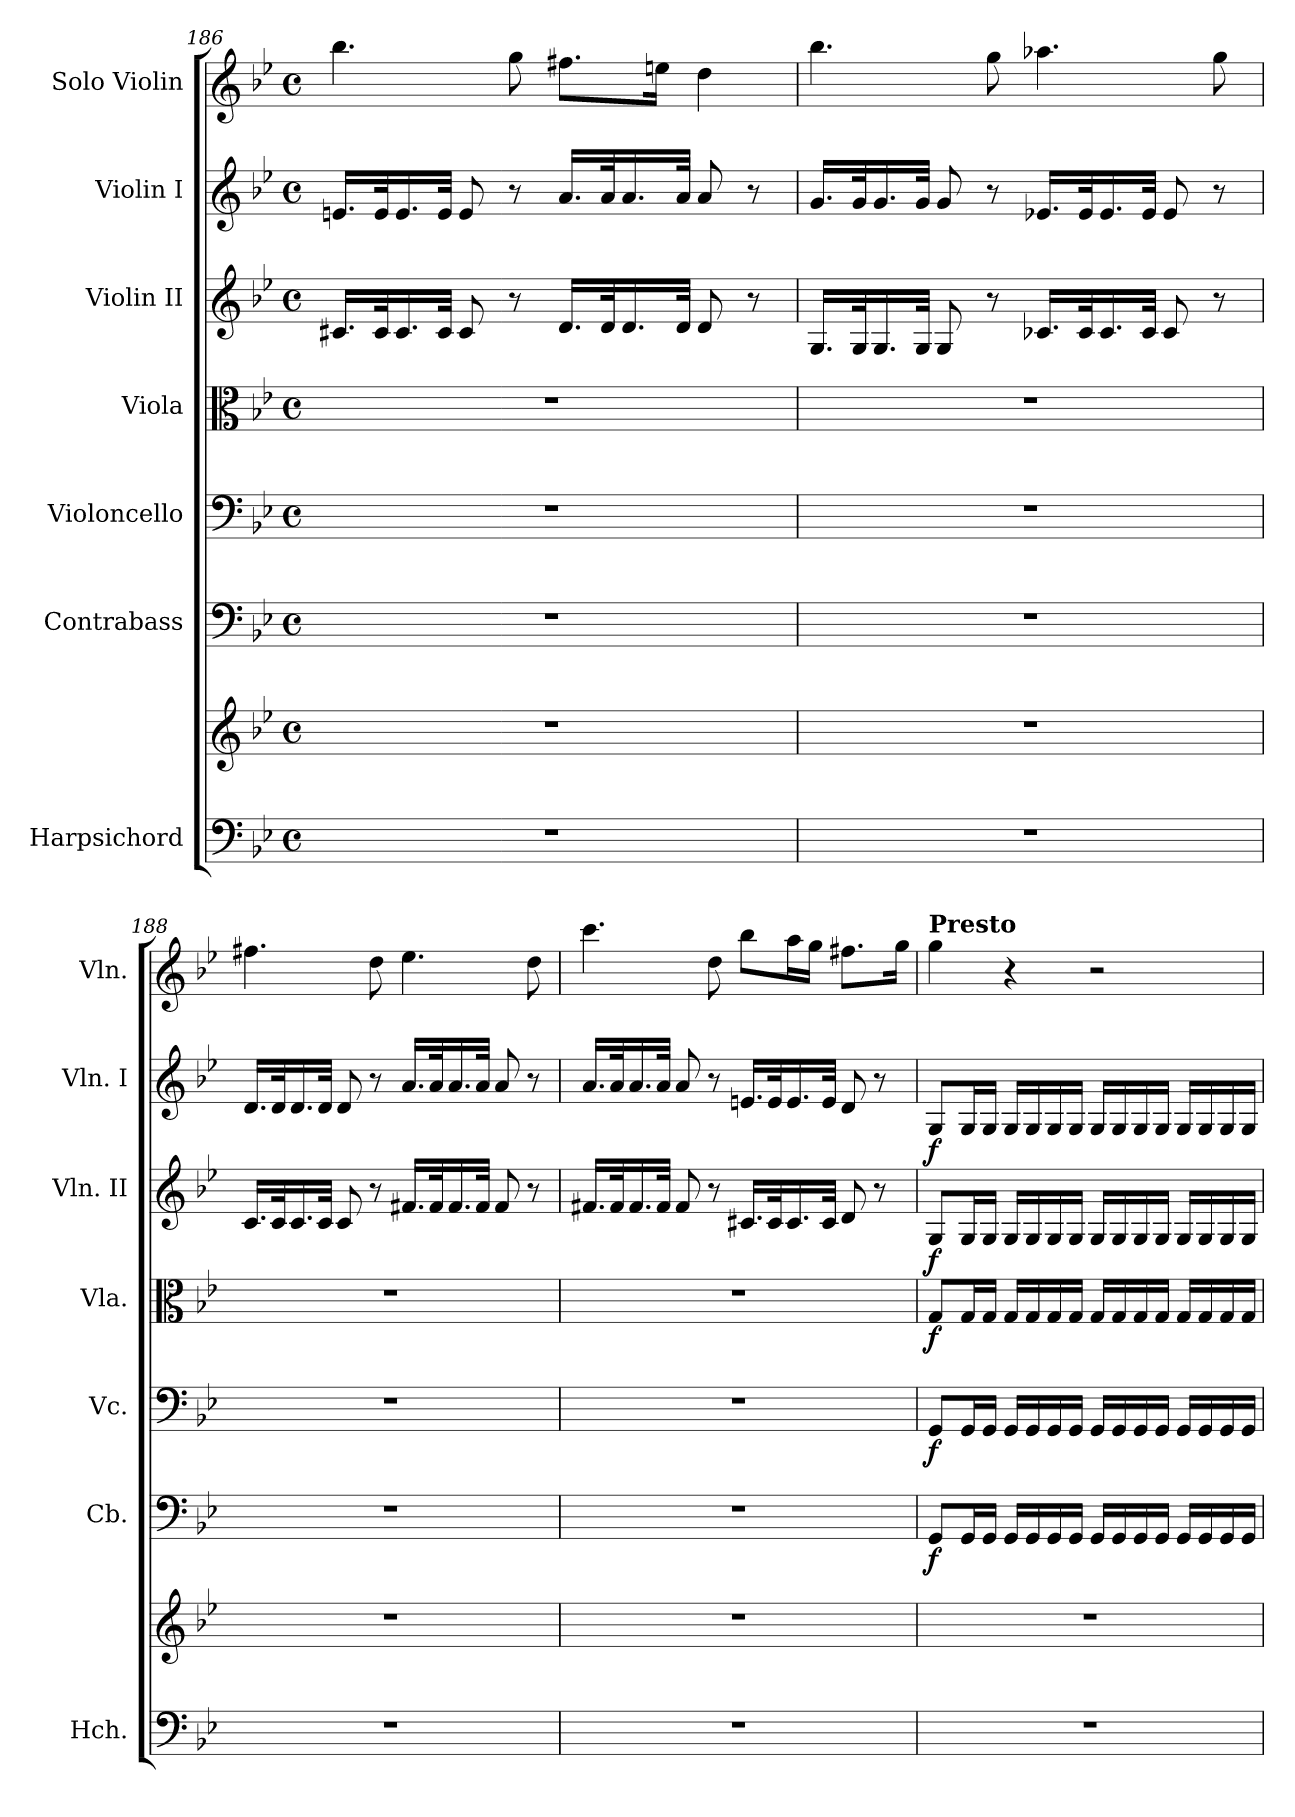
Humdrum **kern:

**kern	**kern	**kern	**dynam	**kern	**dynam	**kern	**dynam	**kern	**dynam	**kern	**dynam	**kern
*part7	*part7	*part6	*part6	*part5	*part5	*part4	*part4	*part3	*part3	*part2	*part2	*part1
*staff8	*staff7	*staff6	*staff6	*staff5	*staff5	*staff4	*staff4	*staff3	*staff3	*staff2	*staff2	*staff1
*I"Harpsichord	*	*I"Contrabass	*	*I"Violoncello	*	*I"Viola	*	*I"Violin II	*	*I"Violin I	*	*I"Solo Violin
*I'Hch.	*	*I'Cb.	*	*I'Vc.	*	*I'Vla.	*	*I'Vln. II	*	*I'Vln. I	*	*I'Vln.
*clefF4	*clefG2	*clefF4	*	*clefF4	*	*clefC3	*	*clefG2	*	*clefG2	*	*clefG2
*	*	*ITrd7c12	*	*	*	*	*	*	*	*	*	*
*k[b-e-]	*k[b-e-]	*k[b-e-]	*	*k[b-e-]	*	*k[b-e-]	*	*k[b-e-]	*	*k[b-e-]	*	*k[b-e-]
*M4/4	*M4/4	*M4/4	*	*M4/4	*	*M4/4	*	*M4/4	*	*M4/4	*	*M4/4
*met(c)	*met(c)	*met(c)	*	*met(c)	*	*met(c)	*	*met(c)	*	*met(c)	*	*met(c)
=186	=186	=186	=186	=186	=186	=186	=186	=186	=186	=186	=186	=186
1r	1r	1r	.	1r	.	1r	.	16.c#X/LL	.	16.en/LL	.	4.bb-\
.	.	.	.	.	.	.	.	32c#/K	.	32e/K	.	.
.	.	.	.	.	.	.	.	16.c#/	.	16.e/	.	.
.	.	.	.	.	.	.	.	32c#/JJk	.	32e/JJk	.	.
.	.	.	.	.	.	.	.	8c#/	.	8e/	.	.
.	.	.	.	.	.	.	.	8r	.	8r	.	8gg\
.	.	.	.	.	.	.	.	16.d/LL	.	16.a/LL	.	8.ff#X\L
.	.	.	.	.	.	.	.	32d/K	.	32a/K	.	.
.	.	.	.	.	.	.	.	16.d/	.	16.a/	.	.
.	.	.	.	.	.	.	.	.	.	.	.	16een\Jk
.	.	.	.	.	.	.	.	32d/JJk	.	32a/JJk	.	.
.	.	.	.	.	.	.	.	8d/	.	8a/	.	4dd\
.	.	.	.	.	.	.	.	8r	.	8r	.	.
!!LO:PB:g=z
=187	=187	=187	=187	=187	=187	=187	=187	=187	=187	=187	=187	=187
1r	1r	1r	.	1r	.	1r	.	16.G/LL	.	16.g/LL	.	4.bb-\
.	.	.	.	.	.	.	.	32G/K	.	32g/K	.	.
.	.	.	.	.	.	.	.	16.G/	.	16.g/	.	.
.	.	.	.	.	.	.	.	32G/JJk	.	32g/JJk	.	.
.	.	.	.	.	.	.	.	8G/	.	8g/	.	.
.	.	.	.	.	.	.	.	8r	.	8r	.	8gg\
.	.	.	.	.	.	.	.	16.c-X/LL	.	16.e-X/LL	.	4.aa-X\
.	.	.	.	.	.	.	.	32c-/K	.	32e-/K	.	.
.	.	.	.	.	.	.	.	16.c-/	.	16.e-/	.	.
.	.	.	.	.	.	.	.	32c-/JJk	.	32e-/JJk	.	.
.	.	.	.	.	.	.	.	8c-/	.	8e-/	.	.
.	.	.	.	.	.	.	.	8r	.	8r	.	8gg\
=188	=188	=188	=188	=188	=188	=188	=188	=188	=188	=188	=188	=188
1r	1r	1r	.	1r	.	1r	.	16.c/LL	.	16.d/LL	.	4.ff#X\
.	.	.	.	.	.	.	.	32c/K	.	32d/K	.	.
.	.	.	.	.	.	.	.	16.c/	.	16.d/	.	.
.	.	.	.	.	.	.	.	32c/JJk	.	32d/JJk	.	.
.	.	.	.	.	.	.	.	8c/	.	8d/	.	.
.	.	.	.	.	.	.	.	8r	.	8r	.	8dd\
.	.	.	.	.	.	.	.	16.f#X/LL	.	16.a/LL	.	4.ee-\
.	.	.	.	.	.	.	.	32f#/K	.	32a/K	.	.
.	.	.	.	.	.	.	.	16.f#/	.	16.a/	.	.
.	.	.	.	.	.	.	.	32f#/JJk	.	32a/JJk	.	.
.	.	.	.	.	.	.	.	8f#/	.	8a/	.	.
.	.	.	.	.	.	.	.	8r	.	8r	.	8dd\
!!LO:PB:g=z
=189	=189	=189	=189	=189	=189	=189	=189	=189	=189	=189	=189	=189
1r	1r	1r	.	1r	.	1r	.	16.f#X/LL	.	16.a/LL	.	4.ccc\
.	.	.	.	.	.	.	.	32f#/K	.	32a/K	.	.
.	.	.	.	.	.	.	.	16.f#/	.	16.a/	.	.
.	.	.	.	.	.	.	.	32f#/JJk	.	32a/JJk	.	.
.	.	.	.	.	.	.	.	8f#/	.	8a/	.	.
.	.	.	.	.	.	.	.	8r	.	8r	.	8dd\
.	.	.	.	.	.	.	.	16.c#X/LL	.	16.en/LL	.	8bb-\L
.	.	.	.	.	.	.	.	32c#/K	.	32e/K	.	.
.	.	.	.	.	.	.	.	16.c#/	.	16.e/	.	16aa\L
.	.	.	.	.	.	.	.	.	.	.	.	16gg\JJ
.	.	.	.	.	.	.	.	32c#/JJk	.	32e/JJk	.	.
.	.	.	.	.	.	.	.	8d/	.	8d/	.	8.ff#X\L
.	.	.	.	.	.	.	.	8r	.	8r	.	.
.	.	.	.	.	.	.	.	.	.	.	.	16gg\Jk
=190	=190	=190	=190	=190	=190	=190	=190	=190	=190	=190	=190	=190
!!LO:REH:place=s1:a:B:fs=14:t=190
!	!	!	!	!	!	!	!	!	!	!	!	!LO:TX:B:t=Presto
!	!	!	!LO:DY:b	!	!LO:DY:b	!	!LO:DY:b	!	!LO:DY:b	!	!LO:DY:b	!
1r	1r	8GGG/L	f	8GG/L	f	8G/L	f	8G/L	f	8G/L	f	4gg\
.	.	16GGG/L	.	16GG/L	.	16G/L	.	16G/L	.	16G/L	.	.
.	.	16GGG/JJ	.	16GG/JJ	.	16G/JJ	.	16G/JJ	.	16G/JJ	.	.
.	.	16GGG/LL	.	16GG/LL	.	16G/LL	.	16G/LL	.	16G/LL	.	4r
.	.	16GGG/	.	16GG/	.	16G/	.	16G/	.	16G/	.	.
.	.	16GGG/	.	16GG/	.	16G/	.	16G/	.	16G/	.	.
.	.	16GGG/JJ	.	16GG/JJ	.	16G/JJ	.	16G/JJ	.	16G/JJ	.	.
.	.	16GGG/LL	.	16GG/LL	.	16G/LL	.	16G/LL	.	16G/LL	.	2r
.	.	16GGG/	.	16GG/	.	16G/	.	16G/	.	16G/	.	.
.	.	16GGG/	.	16GG/	.	16G/	.	16G/	.	16G/	.	.
.	.	16GGG/JJ	.	16GG/JJ	.	16G/JJ	.	16G/JJ	.	16G/JJ	.	.
.	.	16GGG/LL	.	16GG/LL	.	16G/LL	.	16G/LL	.	16G/LL	.	.
.	.	16GGG/	.	16GG/	.	16G/	.	16G/	.	16G/	.	.
.	.	16GGG/	.	16GG/	.	16G/	.	16G/	.	16G/	.	.
.	.	16GGG/JJ	.	16GG/JJ	.	16G/JJ	.	16G/JJ	.	16G/JJ	.	.
=	=	=	=	=	=	=	=	=	=	=	=	=
*-	*-	*-	*-	*-	*-	*-	*-	*-	*-	*-	*-	*-
